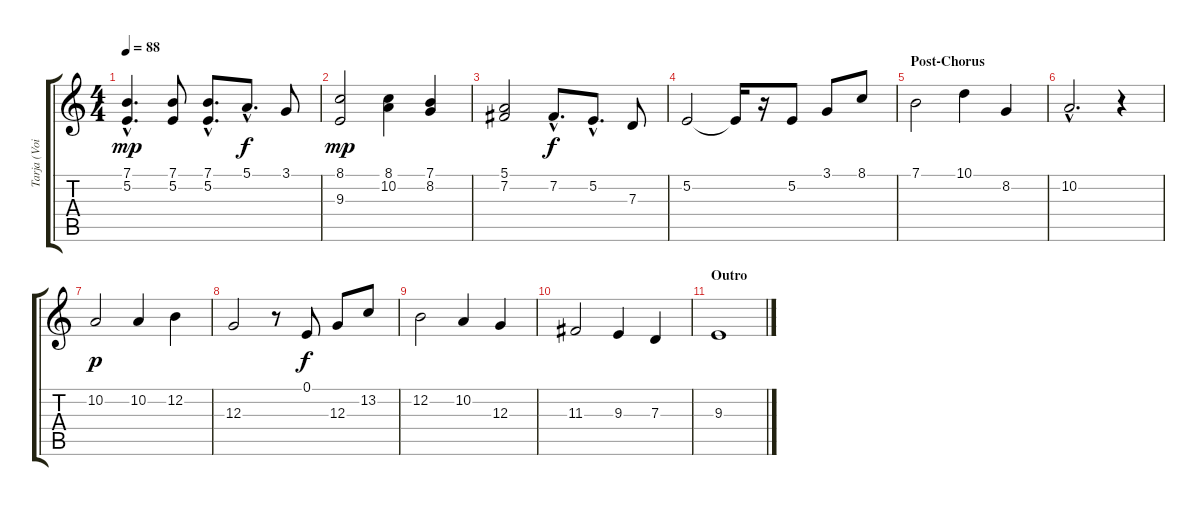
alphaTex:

\track ("Tarja (Voice)" "Tarja (Voi") {instrument lead3calliope}
\staff {score tabs}
\tuning (E4 B3 G3 D3 A2 E2) {hide}
\ts (4 4)
\tempo 88
\clef g2
\ks c
(7.1{hac} 5.2{hac}).4{d dy mp} (7.1 5.2).8 (7.1{hac} 5.2{hac}).8{d} 5.1{hac}.8{d dy f} 3.1.8 |
(8.1 9.3).2{dy mp} (8.1 10.2).4 (7.1 8.2).4 |
(5.1 7.2).2 7.2{hac}.8{d dy f} 5.2{hac}.8{d} 7.3.8 |
5.2.2 5.2{t}.16 r.16 5.2.8 3.1.8 8.1.8 |
\section ("" "Post-Chorus")
7.1.2 10.1.4 8.2.4 |
10.2{hac}.2{d} r.4 |
10.2.2{dy p} 10.2.4 12.2.4 |
12.3.2 r.8 0.1.8{dy f} 12.3.8 13.2.8 |
12.2.2 10.2.4 12.3.4 |
11.3.2 9.3.4 7.3.4 |
\section ("" "Outro")
9.3.1
